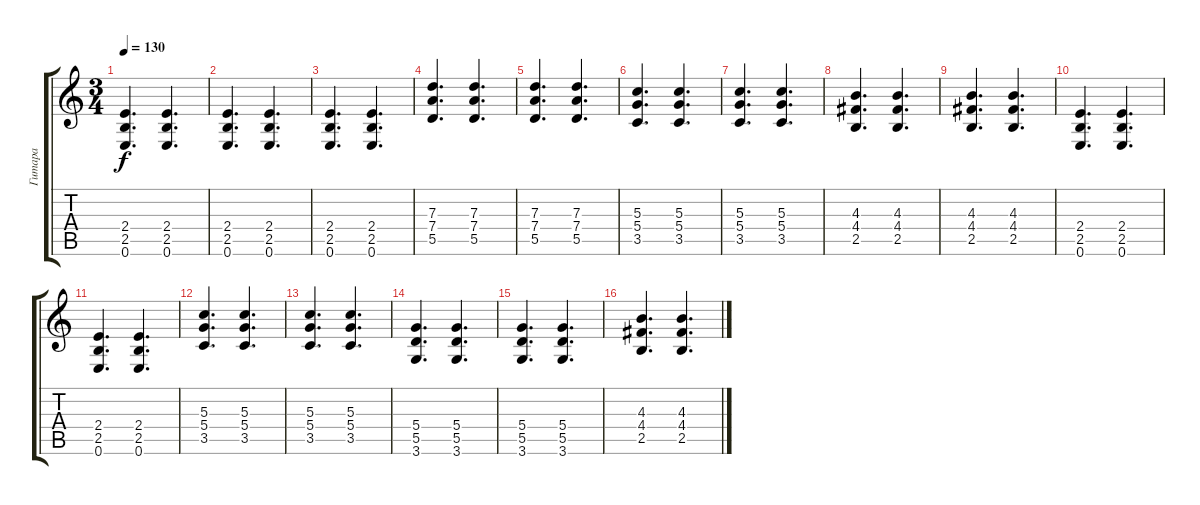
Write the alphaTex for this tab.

\track ("Гитара" "Гитара") {instrument acousticguitarsteel}
\staff {score tabs}
\tuning (E4 B3 G3 D3 A2 E2) {hide}
\ts (3 4)
\tempo 130
\clef g2
\ks c
(2.4 2.5 0.6).4{d dy f} (2.4 2.5 0.6).4{d} |
(2.4 2.5 0.6).4{d} (2.4 2.5 0.6).4{d} |
(2.4 2.5 0.6).4{d} (2.4 2.5 0.6).4{d} |
(7.3 7.4 5.5).4{d} (7.3 7.4 5.5).4{d} |
(7.3 7.4 5.5).4{d} (7.3 7.4 5.5).4{d} |
(5.3 5.4 3.5).4{d} (5.3 5.4 3.5).4{d} |
(5.3 5.4 3.5).4{d} (5.3 5.4 3.5).4{d} |
(4.3 4.4 2.5).4{d} (4.3 4.4 2.5).4{d} |
(4.3 4.4 2.5).4{d} (4.3 4.4 2.5).4{d} |
(2.4 2.5 0.6).4{d} (2.4 2.5 0.6).4{d} |
(2.4 2.5 0.6).4{d} (2.4 2.5 0.6).4{d} |
(5.3 5.4 3.5).4{d} (5.3 5.4 3.5).4{d} |
(5.3 5.4 3.5).4{d} (5.3 5.4 3.5).4{d} |
(5.4 5.5 3.6).4{d} (5.4 5.5 3.6).4{d} |
(5.4 5.5 3.6).4{d} (5.4 5.5 3.6).4{d} |
(4.3 4.4 2.5).4{d} (4.3 4.4 2.5).4{d}
